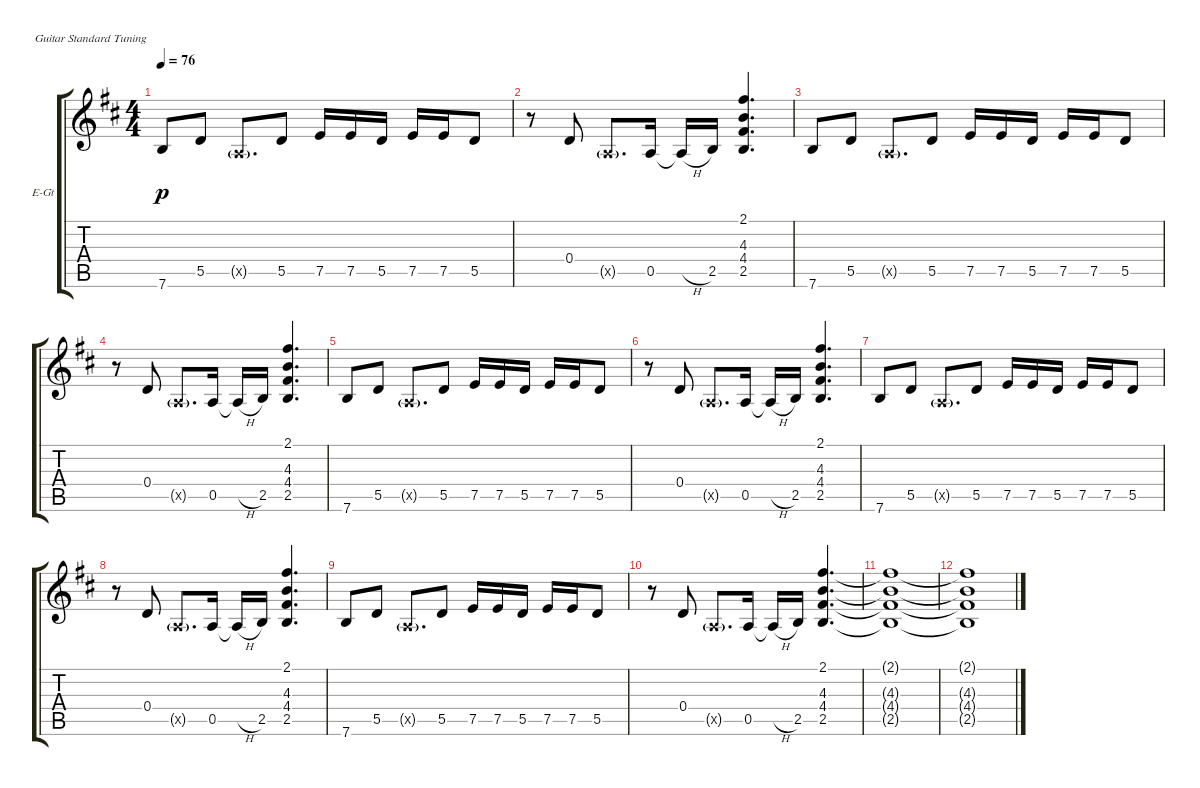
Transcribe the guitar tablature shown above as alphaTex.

\defaultSystemsLayout 4
\bracketExtendMode groupsimilarinstruments
\firstSystemTrackNameOrientation horizontal
\otherSystemsTrackNameOrientation horizontal
\track ("Electric Guitar Accom." "E-Gt") {instrument overdrivenguitar}
\staff {score tabs}
\tuning (E4 B3 G3 D3 A2 E2)
\ts (4 4)
\tempo 76
\clef g2
\ks bminor
7.6.8{dy p} 5.5.8 0.5{g x}.8{d} 5.5.8 7.5.16 7.5.16 5.5.16 7.5.16 7.5.16 5.5.8 |
r.8 0.4.8 0.5{g x}.8{d} 0.5.16 0.5{h t}.16 2.5.16 (2.5 4.4 4.3 2.1).4{d} |
7.6.8 5.5.8 0.5{g x}.8{d} 5.5.8 7.5.16 7.5.16 5.5.16 7.5.16 7.5.16 5.5.8 |
r.8 0.4.8 0.5{g x}.8{d} 0.5.16 0.5{h t}.16 2.5.16 (2.5 4.4 4.3 2.1).4{d} |
7.6.8 5.5.8 0.5{g x}.8{d} 5.5.8 7.5.16 7.5.16 5.5.16 7.5.16 7.5.16 5.5.8 |
r.8 0.4.8 0.5{g x}.8{d} 0.5.16 0.5{h t}.16 2.5.16 (2.5 4.4 4.3 2.1).4{d} |
7.6.8 5.5.8 0.5{g x}.8{d} 5.5.8 7.5.16 7.5.16 5.5.16 7.5.16 7.5.16 5.5.8 |
r.8 0.4.8 0.5{g x}.8{d} 0.5.16 0.5{h t}.16 2.5.16 (2.5 4.4 4.3 2.1).4{d} |
7.6.8 5.5.8 0.5{g x}.8{d} 5.5.8 7.5.16 7.5.16 5.5.16 7.5.16 7.5.16 5.5.8 |
r.8 0.4.8 0.5{g x}.8{d} 0.5.16 0.5{h t}.16 2.5.16 (2.5 4.4 4.3 2.1).4{d} |
(2.1{t} 4.3{t} 4.4{t} 2.5{t}).1 |
(2.1{t} 4.3{t} 4.4{t} 2.5{t}).1
